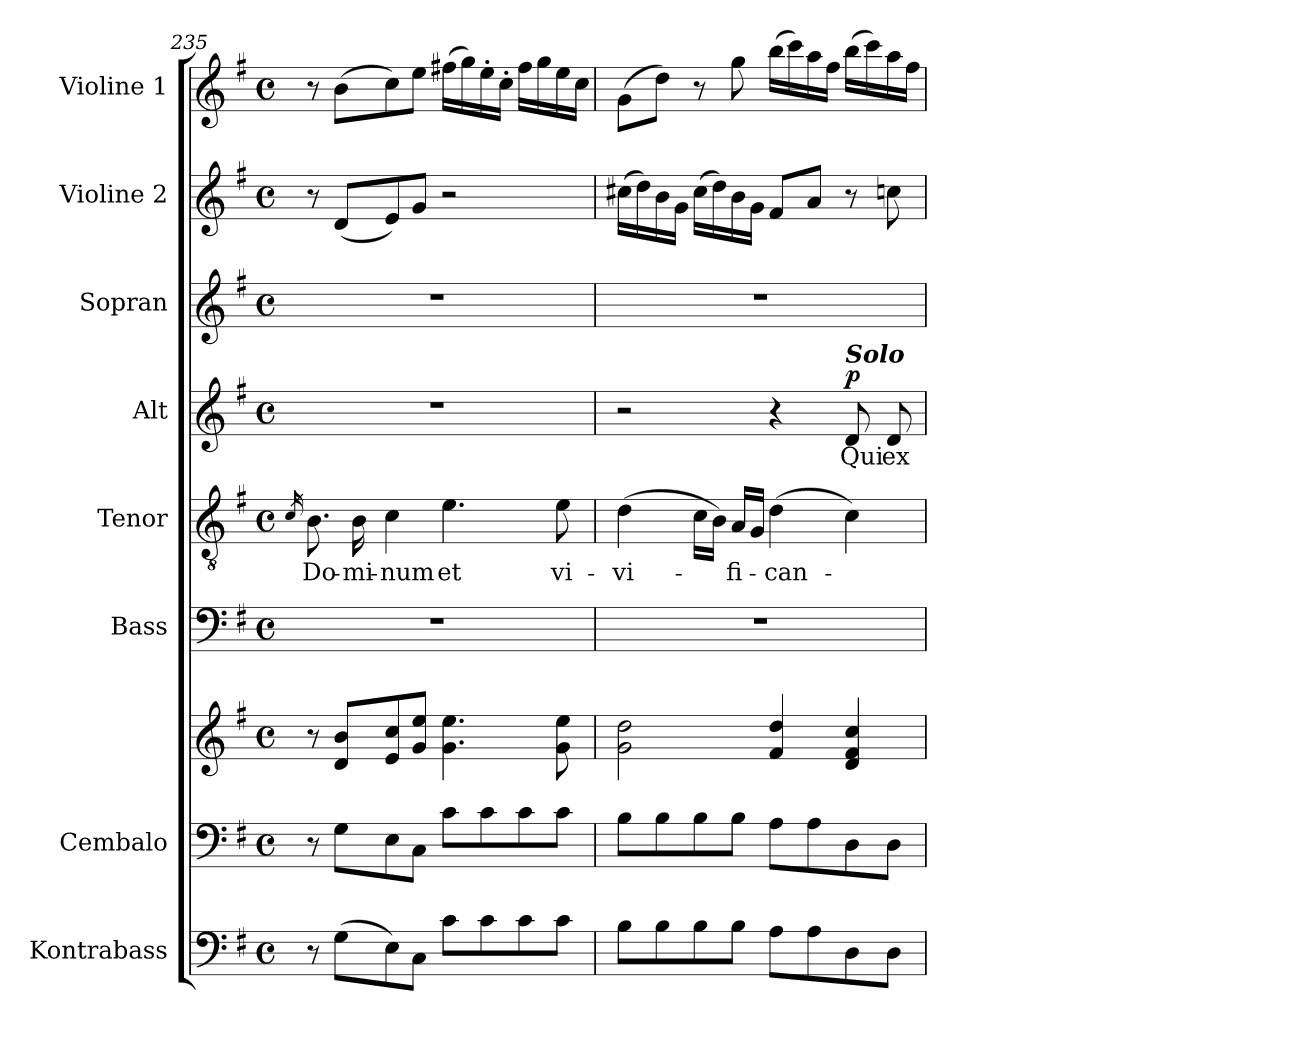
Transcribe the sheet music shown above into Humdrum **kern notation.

**kern	**kern	**kern	**kern	**kern	**text	**kern	**text	**dynam	**kern	**kern	**kern
*part8	*part7	*part7	*part6	*part5	*part5	*part4	*part4	*part4	*part3	*part2	*part1
*staff9	*staff8	*staff7	*staff6	*staff5	*staff5	*staff4	*staff4	*staff4	*staff3	*staff2	*staff1
*I"Kontrabass	*I"Cembalo	*	*I"Bass	*I"Tenor	*	*I"Alt	*	*	*I"Sopran	*I"Violine 2	*I"Violine 1
*I'Kb.	*I'Cemb.	*	*I'B.	*I'T.	*	*I'A.	*	*	*I'S.	*I'Vl. 2	*I'Vl. 1
*clefF4	*clefF4	*clefG2	*clefF4	*clefGv2	*	*clefG2	*	*	*clefG2	*clefG2	*clefG2
*ITrd7c12	*	*	*	*	*	*	*	*	*	*	*
*k[f#]	*k[f#]	*k[f#]	*k[f#]	*k[f#]	*	*k[f#]	*	*	*k[f#]	*k[f#]	*k[f#]
*G:	*G:	*G:	*G:	*G:	*	*G:	*	*	*G:	*G:	*G:
*M4/4	*M4/4	*M4/4	*M4/4	*M4/4	*	*M4/4	*	*	*M4/4	*M4/4	*M4/4
*met(c)	*met(c)	*met(c)	*met(c)	*met(c)	*	*met(c)	*	*	*met(c)	*met(c)	*met(c)
=235	=235	=235	=235	=235	=235	=235	=235	=235	=235	=235	=235
.	.	.	.	16qc/	.	.	.	.	.	.	.
!	!	!	!	!	!LO:LY:b	!	!	!	!	!	!
8r	8r	8r	1r	8.B\	Do-	1r	.	.	1r	8r	8r
(>8GG\L	8G\L	8d/ 8b/L	.	.	.	.	.	.	.	(<8d/L	(>8b\L
!	!	!	!	!	!LO:LY:b	!	!	!	!	!	!
.	.	.	.	16B\	-mi-	.	.	.	.	.	.
!	!	!	!	!	!LO:LY:b	!	!	!	!	!	!
8EE\)	8E\	8e/ 8cc/	.	4c\	-num	.	.	.	.	8e/)	8cc\)
8CC\J	8C\J	8g/ 8ee/J	.	.	.	.	.	.	.	8g/J	8ee\J
!	!	!	!	!	!LO:LY:b	!	!	!	!	!	!
8C\L	8c\L	4.g\ 4.ee\	.	4.e\	et	.	.	.	.	2r	(>16ff#X\LL
.	.	.	.	.	.	.	.	.	.	.	16gg\)
8C\	8c\	.	.	.	.	.	.	.	.	.	16ee'>\
.	.	.	.	.	.	.	.	.	.	.	16cc'>\JJ
8C\	8c\	.	.	.	.	.	.	.	.	.	16ff#\LL
.	.	.	.	.	.	.	.	.	.	.	16gg\
!	!	!	!	!	!LO:LY:b	!	!	!	!	!	!
8C\J	8c\J	8g\ 8ee\	.	8e\	vi-	.	.	.	.	.	16ee\
.	.	.	.	.	.	.	.	.	.	.	16cc\JJ
=236	=236	=236	=236	=236	=236	=236	=236	=236	=236	=236	=236
!	!	!	!	!	!LO:LY:b	!	!	!	!	!	!
8BB\L	8B\L	2g\ 2dd\	1r	(>4d\	-vi-	2r	.	.	1r	(>16cc#X\LL	(>8g\L
.	.	.	.	.	.	.	.	.	.	16dd\)	.
8BB\	8B\	.	.	.	.	.	.	.	.	16b\	8dd\J)
.	.	.	.	.	.	.	.	.	.	16g\JJ	.
8BB\	8B\	.	.	16c\LL	.	.	.	.	.	(>16cc#\LL	8r
.	.	.	.	16B\JJ)	.	.	.	.	.	16dd\)	.
!	!	!	!	!	!LO:LY:b	!	!	!	!	!	!
8BB\J	8B\J	.	.	16A/LL	-fi-	.	.	.	.	16b\	8gg\
.	.	.	.	16G/JJ	.	.	.	.	.	16g\JJ	.
!	!	!	!	!	!LO:LY:b	!	!	!	!	!	!
8AA\L	8A\L	4f#/ 4dd/	.	(>4d\	-can-	4r	.	.	.	8f#/L	(>16bb\LL
.	.	.	.	.	.	.	.	.	.	.	16ccc\)
8AA\	8A\	.	.	.	.	.	.	.	.	8a/J	16aa\
.	.	.	.	.	.	.	.	.	.	.	16ff#\JJ
!	!	!	!	!	!	!LO:TX:a:Bi:t=Solo	!	!	!	!	!
!	!	!	!	!	!	!	!LO:LY:b	!LO:DY:a	!	!	!
8DD\	8D\	4d/ 4f#/ 4cc/	.	4c\)	.	8d/	Qui	p	.	8r	(>16bb\LL
.	.	.	.	.	.	.	.	.	.	.	16ccc\)
!	!	!	!	!	!	!	!LO:LY:b	!	!	!	!
8DD\J	8D\J	.	.	.	.	8d/	ex	.	.	8ccn\	16aa\
.	.	.	.	.	.	.	.	.	.	.	16ff#\JJ
=	=	=	=	=	=	=	=	=	=	=	=
*-	*-	*-	*-	*-	*-	*-	*-	*-	*-	*-	*-
